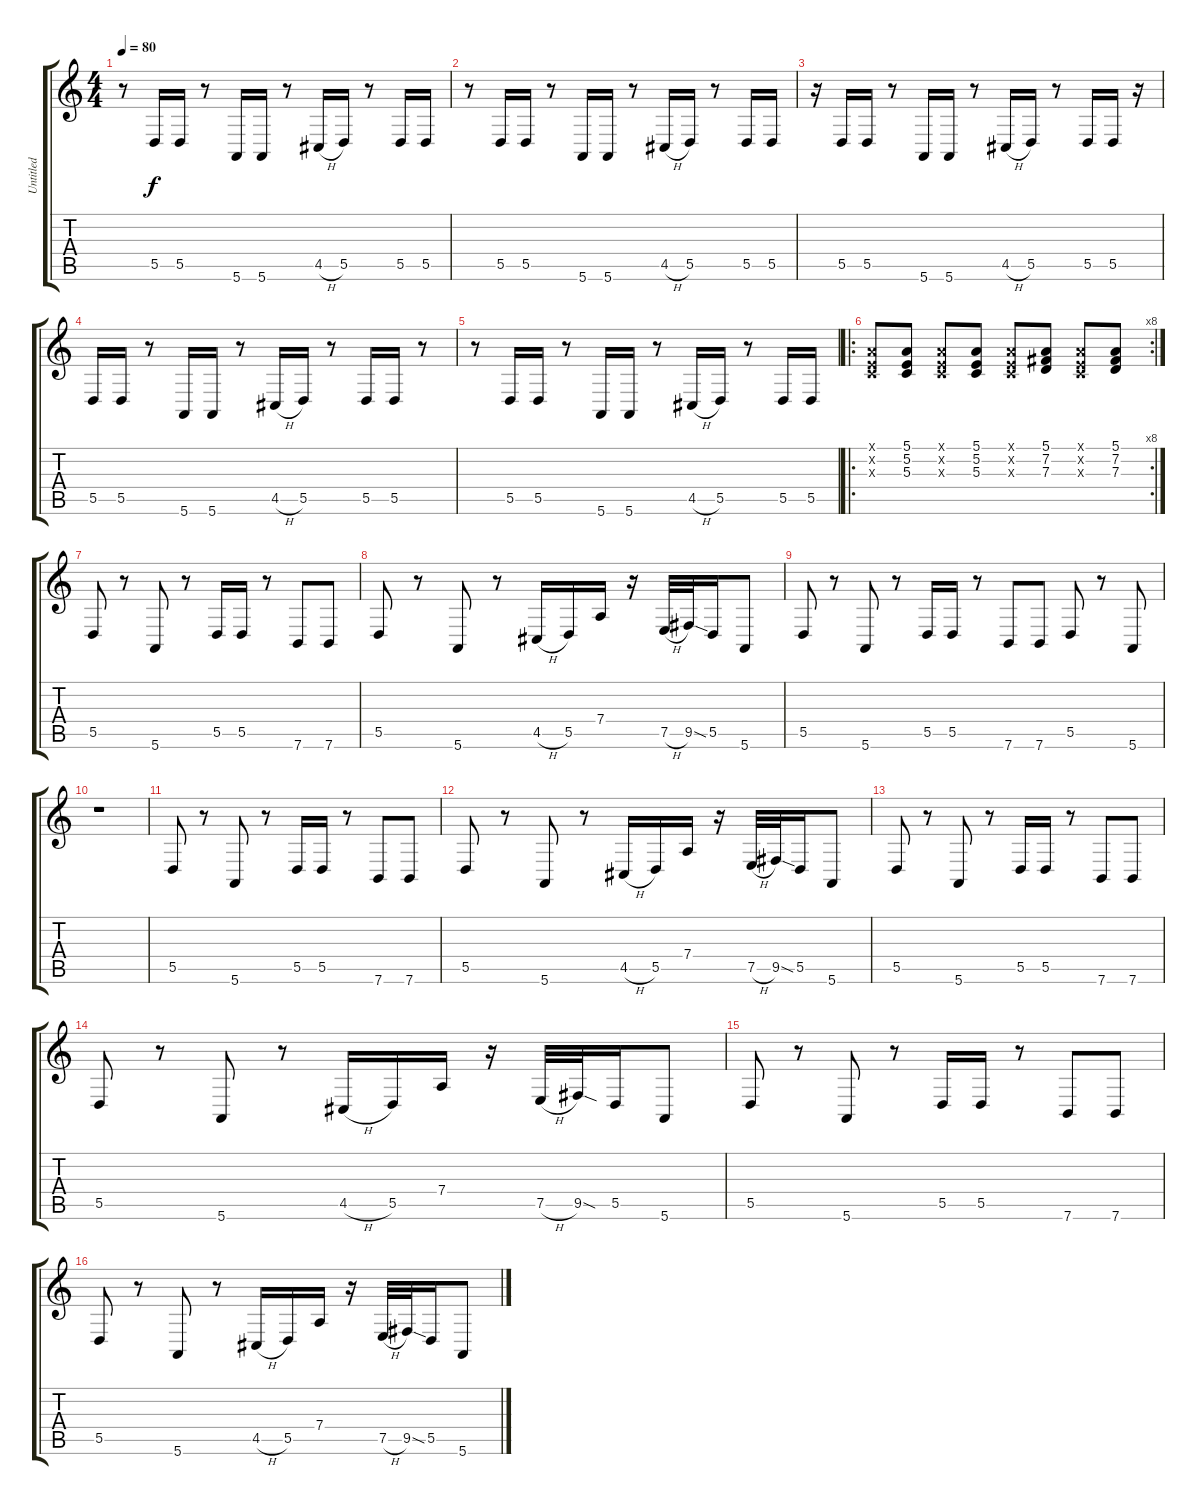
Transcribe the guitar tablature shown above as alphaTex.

\track ("Untitled" "Untitled") {instrument clavinet}
\staff {score tabs}
\tuning (E4 B3 G3 D3 A2 E2) {hide}
\ts (4 4)
\tempo 80
\clef g2
\ks c
r.8{dy f} 5.5.16 5.5.16 r.8 5.6.16 5.6.16 r.8 4.5{h}.16 5.5.16 r.8 5.5.16 5.5.16 |
r.8 5.5.16 5.5.16 r.8 5.6.16 5.6.16 r.8 4.5{h}.16 5.5.16 r.8 5.5.16 5.5.16 |
r.16 5.5.16 5.5.16 r.8 5.6.16 5.6.16 r.8 4.5{h}.16 5.5.16 r.8 5.5.16 5.5.16 r.16 |
5.5.16 5.5.16 r.8 5.6.16 5.6.16 r.8 4.5{h}.16 5.5.16 r.8 5.5.16 5.5.16 r.8 |
r.8 5.5.16 5.5.16 r.8 5.6.16 5.6.16 r.8 4.5{h}.16 5.5.16 r.8 5.5.16 5.5.16 |
\ro
\rc 8
(5.1{x} 5.2{x} 5.3{x}).8 (5.1 5.2 5.3).8 (5.1{x} 5.2{x} 5.3{x}).8 (5.1 5.2 5.3).8 (5.1{x} 5.2{x} 5.3{x}).8 (5.1 7.2 7.3).8 (5.1{x} 5.2{x} 5.3{x}).8 (5.1 7.2 7.3).8 |
5.5.8 r.8 5.6.8 r.8 5.5.16 5.5.16 r.8 7.6.8 7.6.8 |
5.5.8 r.8 5.6.8 r.8 4.5{h}.16 5.5.16 7.4.16 r.16 7.5{h}.32 9.5{sod}.32 5.5.16 5.6.8 |
5.5.8 r.8 5.6.8 r.8 5.5.16 5.5.16 r.8 7.6.8 7.6.8 5.5.8 r.8 5.6.8 |
r.1 |
5.5.8 r.8 5.6.8 r.8 5.5.16 5.5.16 r.8 7.6.8 7.6.8 |
5.5.8 r.8 5.6.8 r.8 4.5{h}.16 5.5.16 7.4.16 r.16 7.5{h}.32 9.5{sod}.32 5.5.16 5.6.8 |
5.5.8 r.8 5.6.8 r.8 5.5.16 5.5.16 r.8 7.6.8 7.6.8 |
5.5.8 r.8 5.6.8 r.8 4.5{h}.16 5.5.16 7.4.16 r.16 7.5{h}.32 9.5{sod}.32 5.5.16 5.6.8 |
5.5.8 r.8 5.6.8 r.8 5.5.16 5.5.16 r.8 7.6.8 7.6.8 |
5.5.8 r.8 5.6.8 r.8 4.5{h}.16 5.5.16 7.4.16 r.16 7.5{h}.32 9.5{sod}.32 5.5.16 5.6.8
